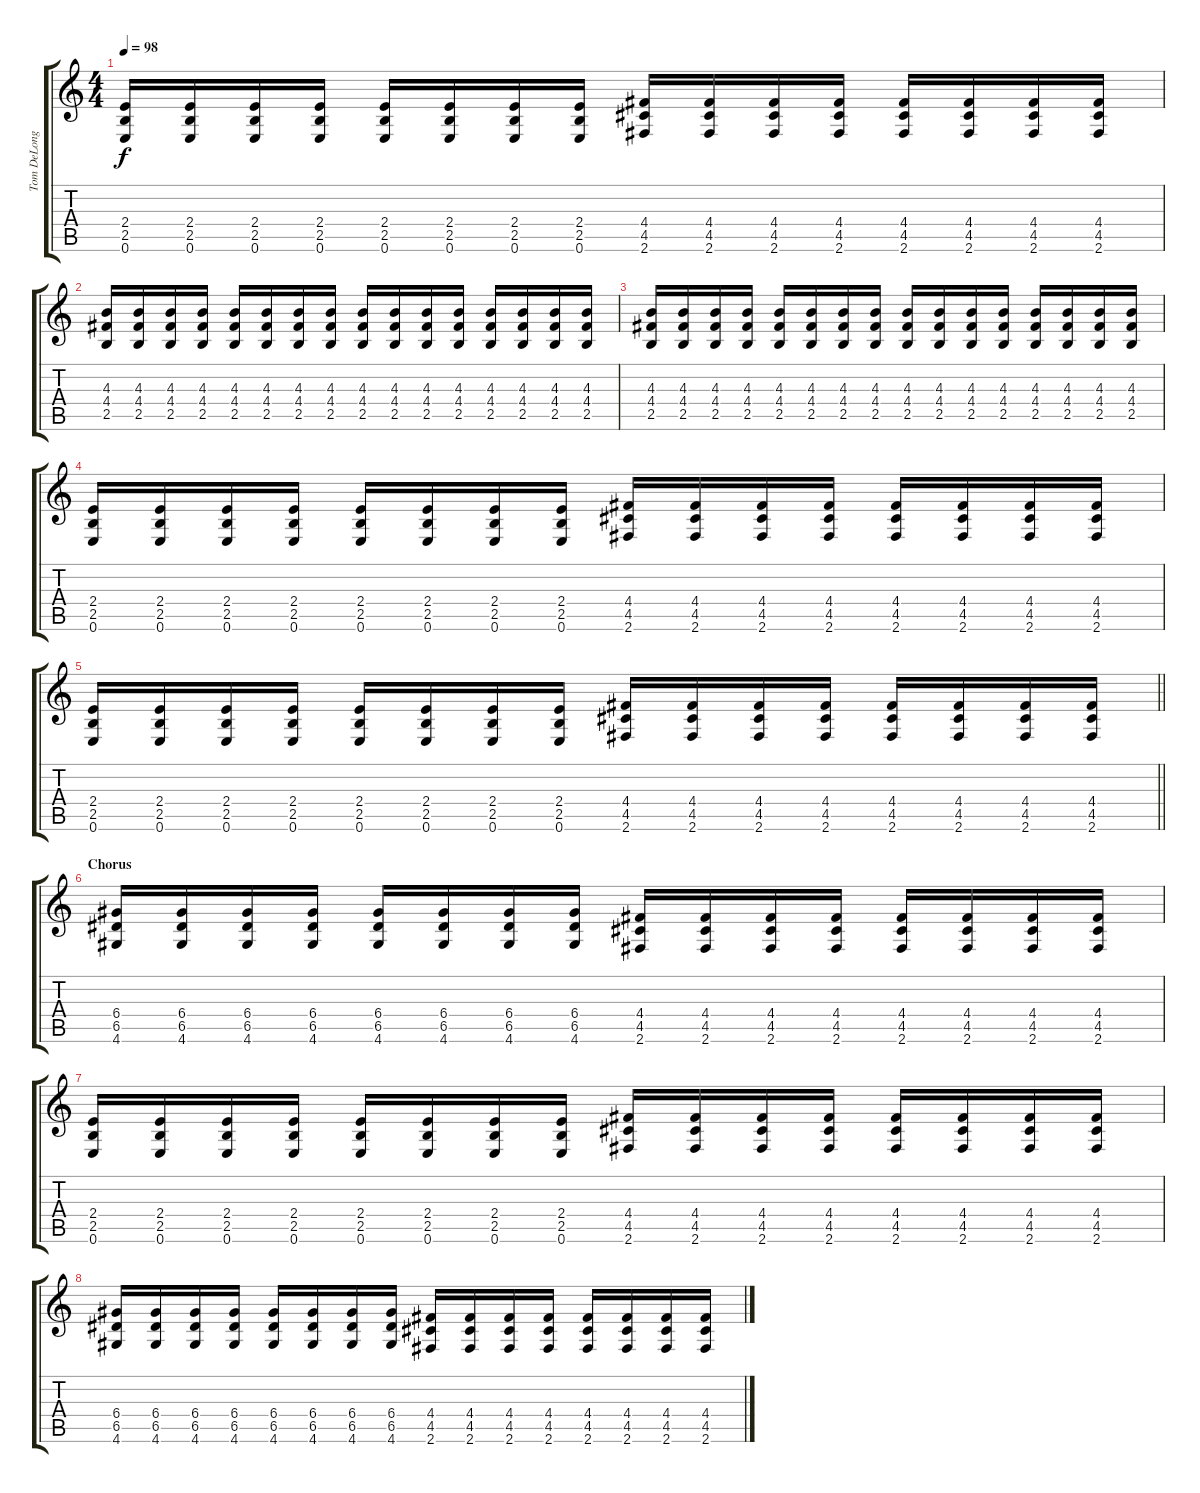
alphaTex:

\track ("Tom DeLonge (Standard)" "Tom DeLong") {instrument distortionguitar}
\staff {score tabs}
\tuning (E4 B3 G3 D3 A2 E2) {hide}
\ts (4 4)
\tempo 98
\clef g2
\ks c
(2.4 2.5 0.6).16{dy f} (2.4 2.5 0.6).16 (2.4 2.5 0.6).16 (2.4 2.5 0.6).16 (2.4 2.5 0.6).16 (2.4 2.5 0.6).16 (2.4 2.5 0.6).16 (2.4 2.5 0.6).16 (4.4 4.5 2.6).16 (4.4 4.5 2.6).16 (4.4 4.5 2.6).16 (4.4 4.5 2.6).16 (4.4 4.5 2.6).16 (4.4 4.5 2.6).16 (4.4 4.5 2.6).16 (4.4 4.5 2.6).16 |
(4.3 4.4 2.5).16 (4.3 4.4 2.5).16 (4.3 4.4 2.5).16 (4.3 4.4 2.5).16 (4.3 4.4 2.5).16 (4.3 4.4 2.5).16 (4.3 4.4 2.5).16 (4.3 4.4 2.5).16 (4.3 4.4 2.5).16 (4.3 4.4 2.5).16 (4.3 4.4 2.5).16 (4.3 4.4 2.5).16 (4.3 4.4 2.5).16 (4.3 4.4 2.5).16 (4.3 4.4 2.5).16 (4.3 4.4 2.5).16 |
(4.3 4.4 2.5).16 (4.3 4.4 2.5).16 (4.3 4.4 2.5).16 (4.3 4.4 2.5).16 (4.3 4.4 2.5).16 (4.3 4.4 2.5).16 (4.3 4.4 2.5).16 (4.3 4.4 2.5).16 (4.3 4.4 2.5).16 (4.3 4.4 2.5).16 (4.3 4.4 2.5).16 (4.3 4.4 2.5).16 (4.3 4.4 2.5).16 (4.3 4.4 2.5).16 (4.3 4.4 2.5).16 (4.3 4.4 2.5).16 |
(2.4 2.5 0.6).16 (2.4 2.5 0.6).16 (2.4 2.5 0.6).16 (2.4 2.5 0.6).16 (2.4 2.5 0.6).16 (2.4 2.5 0.6).16 (2.4 2.5 0.6).16 (2.4 2.5 0.6).16 (4.4 4.5 2.6).16 (4.4 4.5 2.6).16 (4.4 4.5 2.6).16 (4.4 4.5 2.6).16 (4.4 4.5 2.6).16 (4.4 4.5 2.6).16 (4.4 4.5 2.6).16 (4.4 4.5 2.6).16 |
\barLineRight lightlight
(2.4 2.5 0.6).16 (2.4 2.5 0.6).16 (2.4 2.5 0.6).16 (2.4 2.5 0.6).16 (2.4 2.5 0.6).16 (2.4 2.5 0.6).16 (2.4 2.5 0.6).16 (2.4 2.5 0.6).16 (4.4 4.5 2.6).16 (4.4 4.5 2.6).16 (4.4 4.5 2.6).16 (4.4 4.5 2.6).16 (4.4 4.5 2.6).16 (4.4 4.5 2.6).16 (4.4 4.5 2.6).16 (4.4 4.5 2.6).16 |
\section ("" "Chorus")
(6.4 6.5 4.6).16 (6.4 6.5 4.6).16 (6.4 6.5 4.6).16 (6.4 6.5 4.6).16 (6.4 6.5 4.6).16 (6.4 6.5 4.6).16 (6.4 6.5 4.6).16 (6.4 6.5 4.6).16 (4.4 4.5 2.6).16 (4.4 4.5 2.6).16 (4.4 4.5 2.6).16 (4.4 4.5 2.6).16 (4.4 4.5 2.6).16 (4.4 4.5 2.6).16 (4.4 4.5 2.6).16 (4.4 4.5 2.6).16 |
(2.4 2.5 0.6).16 (2.4 2.5 0.6).16 (2.4 2.5 0.6).16 (2.4 2.5 0.6).16 (2.4 2.5 0.6).16 (2.4 2.5 0.6).16 (2.4 2.5 0.6).16 (2.4 2.5 0.6).16 (4.4 4.5 2.6).16 (4.4 4.5 2.6).16 (4.4 4.5 2.6).16 (4.4 4.5 2.6).16 (4.4 4.5 2.6).16 (4.4 4.5 2.6).16 (4.4 4.5 2.6).16 (4.4 4.5 2.6).16 |
(6.4 6.5 4.6).16 (6.4 6.5 4.6).16 (6.4 6.5 4.6).16 (6.4 6.5 4.6).16 (6.4 6.5 4.6).16 (6.4 6.5 4.6).16 (6.4 6.5 4.6).16 (6.4 6.5 4.6).16 (4.4 4.5 2.6).16 (4.4 4.5 2.6).16 (4.4 4.5 2.6).16 (4.4 4.5 2.6).16 (4.4 4.5 2.6).16 (4.4 4.5 2.6).16 (4.4 4.5 2.6).16 (4.4 4.5 2.6).16
